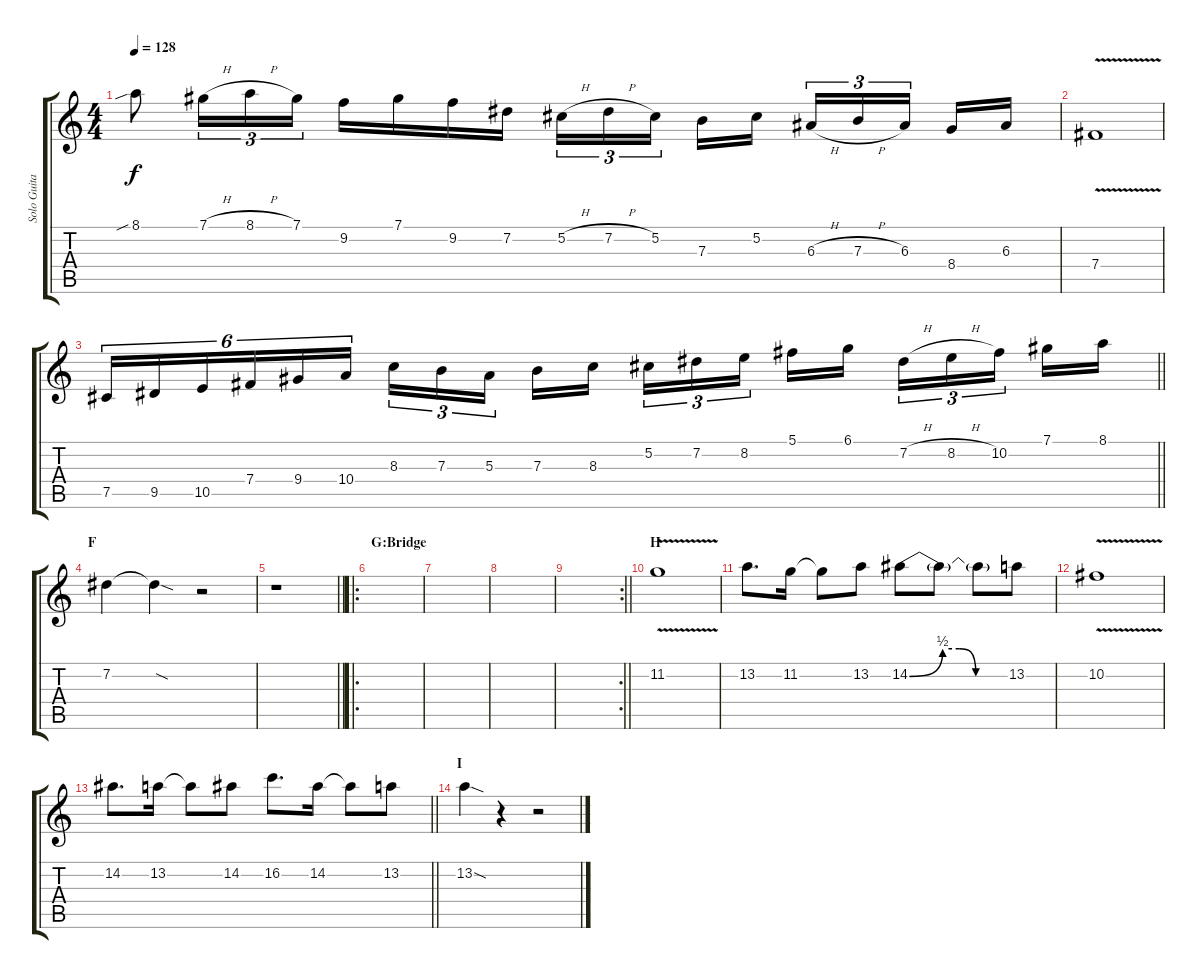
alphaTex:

\track ("Solo Guitar" "Solo Guita") {instrument distortionguitar}
\staff {score tabs}
\tuning (Db4 Ab3 E3 B2 Gb2 Db2) {hide}
\ts (4 4)
\tempo 128
\clef g2
\ks c
8.1{sib}.8{dy f} 7.1{h}.16{tu (3 2)} 8.1{h}.16{tu (3 2)} 7.1.16{tu (3 2)} 9.2.16 7.1.16 9.2.16 7.2.16 5.2{h}.16{tu (3 2)} 7.2{h}.16{tu (3 2)} 5.2.16{tu (3 2) beam splitsecondary} 7.3.16 5.2.16 6.3{h}.16{tu (3 2)} 7.3{h}.16{tu (3 2)} 6.3.16{tu (3 2) beam splitsecondary} 8.4.16 6.3.16 |
7.4{v}.1 |
\barLineRight lightlight
7.5.16{tu (6 4)} 9.5.16{tu (6 4)} 10.5.16{tu (6 4)} 7.4.16{tu (6 4)} 9.4.16{tu (6 4)} 10.4.16{tu (6 4)} 8.3.16{tu (3 2)} 7.3.16{tu (3 2)} 5.3.16{tu (3 2) beam splitsecondary} 7.3.16 8.3.16 5.2.16{tu (3 2)} 7.2.16{tu (3 2)} 8.2.16{tu (3 2) beam splitsecondary} 5.1.16 6.1.16 7.2{h}.16{tu (3 2)} 8.2{h}.16{tu (3 2)} 10.2.16{tu (3 2) beam splitsecondary} 7.1.16 8.1.16 |
\section ("" "F")
7.2.4 7.2{sod t}.4 r.2 |
\barLineRight lightlight
r.1 |
\ro
\section ("" "G:Bridge")
|
|
|
\rc 2
\barLineRight lightlight
|
\section ("" "H")
11.2{v}.1 |
13.2.8{d} 11.2.16 11.2{t}.8 13.2.8 14.2{be (custom 0 0 20 2 30 2 40 0 60 0)}.8 14.2{t}.8 14.2{t}.8 13.2.8 |
10.2{v}.1 |
\barLineRight lightlight
14.2.8{d} 13.2.16 13.2{t}.8 14.2.8 16.2.8{d} 14.2.16 14.2{t}.8 13.2.8 |
\section ("" "I")
13.2{sod}.4 r.4 r.2
